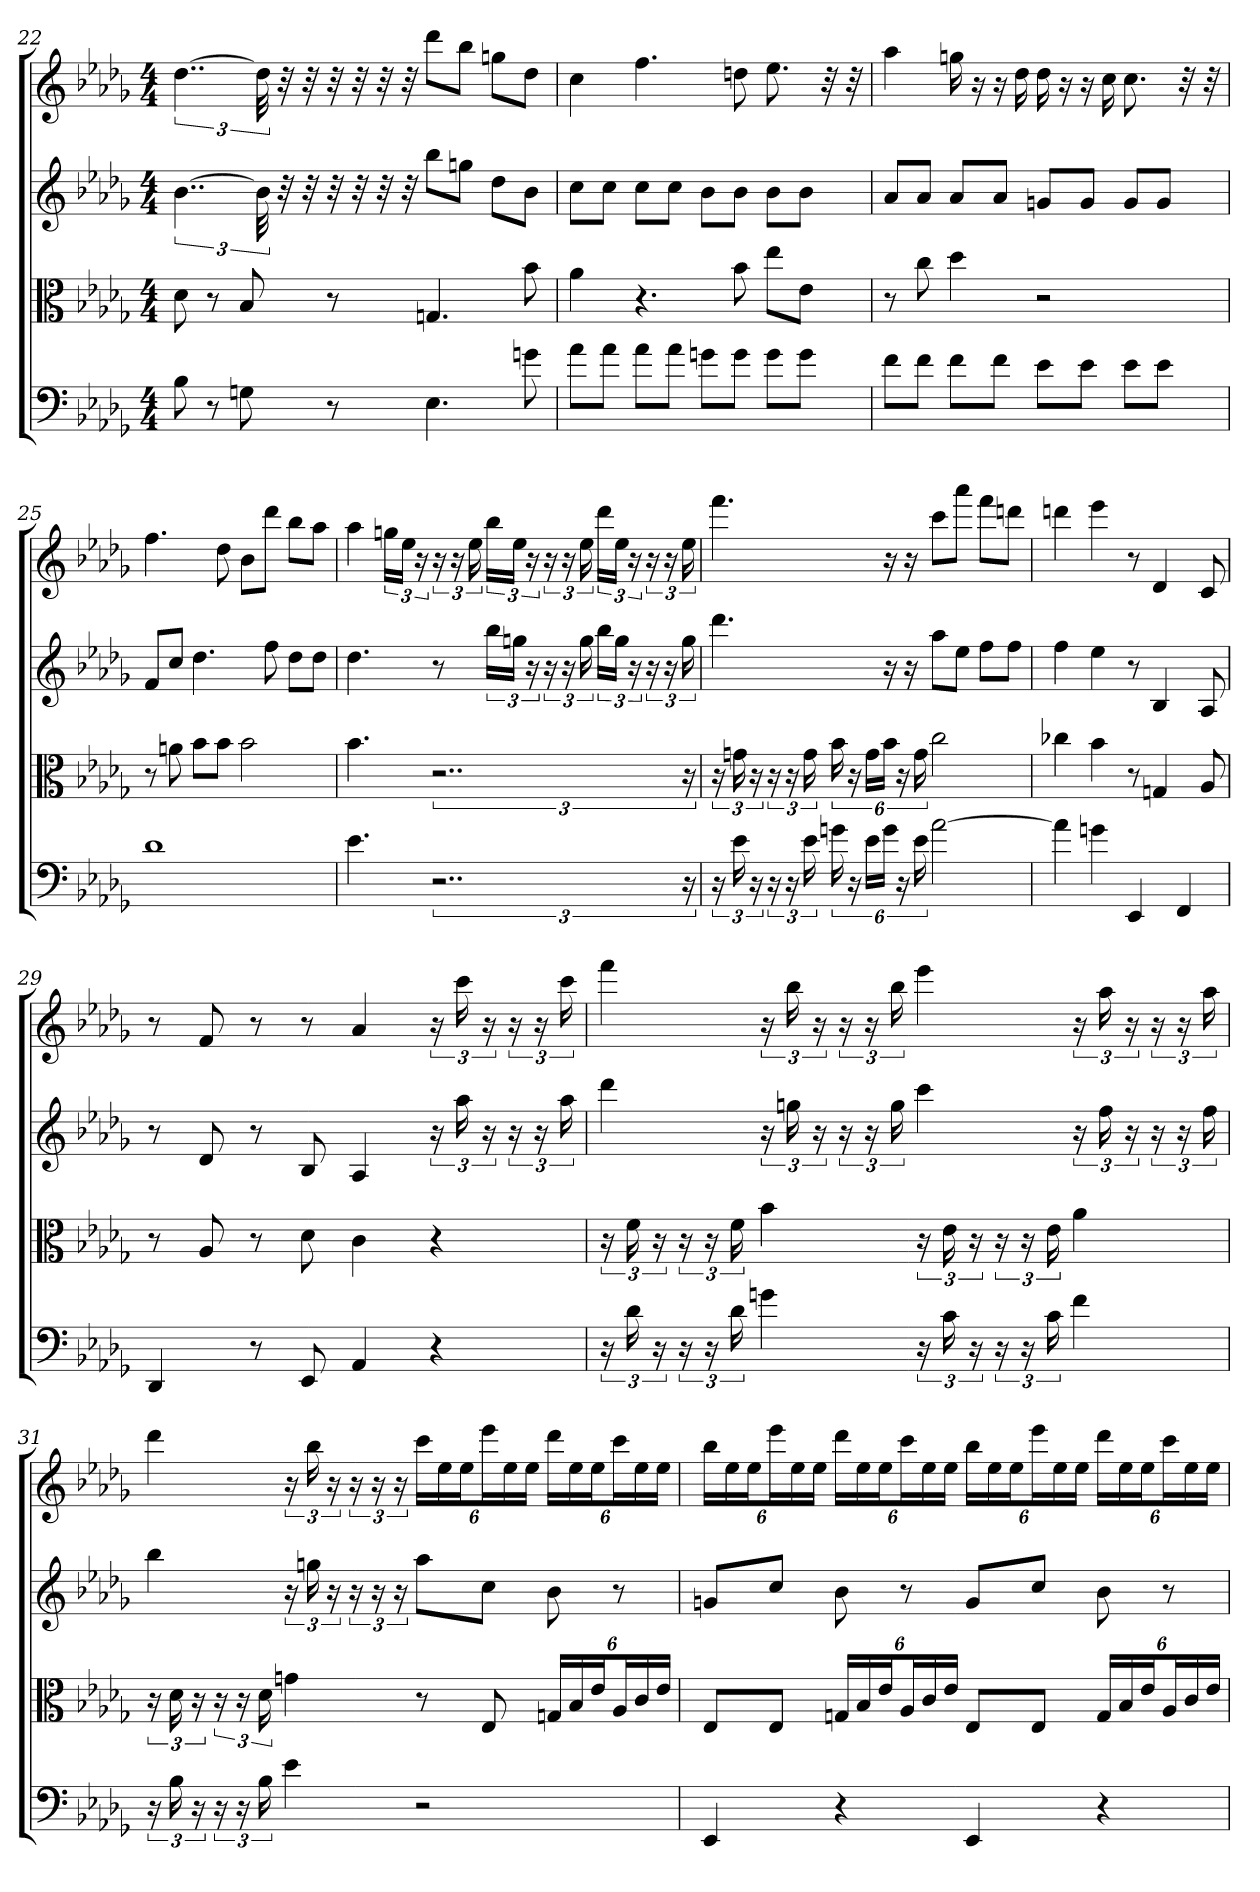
**kern	**kern	**kern	**kern
*part4	*part3	*part2	*part1
*staff4	*staff3	*staff2	*staff1
*clefF4	*clefC3	*clefG2	*clefG2
*k[b-e-a-d-g-]	*k[b-e-a-d-g-]	*k[b-e-a-d-g-]	*k[b-e-a-d-g-]
*D-:	*D-:	*D-:	*D-:
*M4/4	*M4/4	*M4/4	*M4/4
=22	=22	=22	=22
8B-	8d-	[6..b-	[6..dd-
8r	8r	.	.
8Gn	8B-	.	.
.	.	48b-]	48dd-]
.	.	32r	32r
.	.	32r	32r
8r	8r	32r	32r
.	.	32r	32r
.	.	32r	32r
.	.	32r	32r
4.E-	4.Gn	8bb-\L	8ddd-\L
.	.	8ggn\J	8bb-\J
.	.	8dd-\L	8ggn\L
8gn	8b-	8b-\J	8dd-\J
=23	=23	=23	=23
8a-\L	4a-	8cc\L	4cc
8a-\J	.	8cc\J	.
8a-\L	4.r	8cc\L	4.ff
8a-\J	.	8cc\J	.
8gn\L	.	8b-\L	.
8g\J	8b-	8b-\J	8ddn
8g\L	8ee-\L	8b-\L	8.ee-
8g\J	8e-\J	8b-\J	.
.	.	.	32r
.	.	.	32r
=24	=24	=24	=24
8f\L	8r	8a-/L	4aa-
8f\J	8cc	8a-/J	.
8f\L	4dd-	8a-/L	16ggn
.	.	.	16r
8f\J	.	8a-/J	16r
.	.	.	16dd-
8e-\L	2r	8gn/L	16dd-
.	.	.	16r
8e-\J	.	8g/J	16r
.	.	.	16cc
8e-\L	.	8g/L	8.cc
8e-\J	.	8g/J	.
.	.	.	32r
.	.	.	32r
=25	=25	=25	=25
1d-	8r	8f/L	4.ff
.	8an	8cc/J	.
.	8b-\L	4.dd-	.
.	8b-\J	.	8dd-
.	2b-	.	8b-\L
.	.	8ff	8ddd-\J
.	.	8dd-\L	8bb-\L
.	.	8dd-\J	8aa-\J
=26	=26	=26	=26
4.e-	4.b-	4.dd-	4aa-
.	.	.	24ggn\LL
.	.	.	24ee-\JJ
.	.	.	24r
3..r	3..r	8r	24r
.	.	.	24r
.	.	.	24ee-
.	.	24bb-\LL	24bb-\LL
.	.	24ggn\JJ	24ee-\JJ
.	.	24r	24r
.	.	24r	24r
.	.	24r	24r
.	.	24gg	24ee-
.	.	24bb-\LL	24ddd-\LL
.	.	24gg\JJ	24ee-\JJ
.	.	24r	24r
.	.	24r	24r
.	.	24r	24r
24r	24r	24gg	24ee-
=27	=27	=27	=27
24r	24r	4.ddd-	4.fff
24e-	24gn	.	.
24r	24r	.	.
24r	24r	.	.
24r	24r	.	.
24e-	24g	.	.
24gn	24b-	.	.
24r	24r	.	.
24e-\LL	24g\LL	.	.
24g\JJ	24b-\JJ	16r	16r
24r	24r	.	.
.	.	16r	16r
24e-	24g	.	.
[2a-	2cc	8aa-\L	8ccc\L
.	.	8ee-\J	8aaa-\J
.	.	8ff\L	8fff\L
.	.	8ff\J	8dddn\J
=28	=28	=28	=28
4a-]	4cc-X	4ff	4dddn
4gn	4b-	4ee-	4eee-
4EE-	8r	8r	8r
.	4Gn	4B-	4d-
4FF	.	.	.
.	8A-	8A-	8c
=29	=29	=29	=29
4DD-	8r	8r	8r
.	8A-	8d-	8f
8r	8r	8r	8r
8EE-	8d-	8B-	8r
4AA-	4c	4A-	4a-
4r	4r	24r	24r
.	.	24aa-	24ccc
.	.	24r	24r
.	.	24r	24r
.	.	24r	24r
.	.	24aa-	24ccc
=30	=30	=30	=30
24r	24r	4ddd-	4fff
24d-	24f	.	.
24r	24r	.	.
24r	24r	.	.
24r	24r	.	.
24d-	24f	.	.
4gn	4b-	24r	24r
.	.	24ggn	24bb-
.	.	24r	24r
.	.	24r	24r
.	.	24r	24r
.	.	24gg	24bb-
24r	24r	4ccc	4eee-
24c	24e-	.	.
24r	24r	.	.
24r	24r	.	.
24r	24r	.	.
24c	24e-	.	.
4f	4a-	24r	24r
.	.	24ff	24aa-
.	.	24r	24r
.	.	24r	24r
.	.	24r	24r
.	.	24ff	24aa-
=31	=31	=31	=31
24r	24r	4bb-	4ddd-
24B-	24d-	.	.
24r	24r	.	.
24r	24r	.	.
24r	24r	.	.
24B-	24d-	.	.
4e-	4gn	24r	24r
.	.	24ggn	24bb-
.	.	24r	24r
.	.	24r	24r
.	.	24r	24r
.	.	24r	24r
2r	8r	8aa-\L	24ccc\LL
.	.	.	24ee-\
.	.	.	24ee-\J
.	8E-	8cc\J	24eee-\L
.	.	.	24ee-\
.	.	.	24ee-\JJ
.	24Gn/LL	8b-	24ddd-\LL
.	24B-/	.	24ee-\
.	24e-/J	.	24ee-\J
.	24A-/L	8r	24ccc\L
.	24c/	.	24ee-\
.	24e-/JJ	.	24ee-\JJ
=32	=32	=32	=32
4EE-	8E-/L	8gn/L	24bb-\LL
.	.	.	24ee-\
.	.	.	24ee-\J
.	8E-/J	8cc/J	24eee-\L
.	.	.	24ee-\
.	.	.	24ee-\JJ
4r	24Gn/LL	8b-	24ddd-\LL
.	24B-/	.	24ee-\
.	24e-/J	.	24ee-\J
.	24A-/L	8r	24ccc\L
.	24c/	.	24ee-\
.	24e-/JJ	.	24ee-\JJ
4EE-	8E-/L	8g/L	24bb-\LL
.	.	.	24ee-\
.	.	.	24ee-\J
.	8E-/J	8cc/J	24eee-\L
.	.	.	24ee-\
.	.	.	24ee-\JJ
4r	24G/LL	8b-	24ddd-\LL
.	24B-/	.	24ee-\
.	24e-/J	.	24ee-\J
.	24A-/L	8r	24ccc\L
.	24c/	.	24ee-\
.	24e-/JJ	.	24ee-\JJ
=	=	=	=
*-	*-	*-	*-
